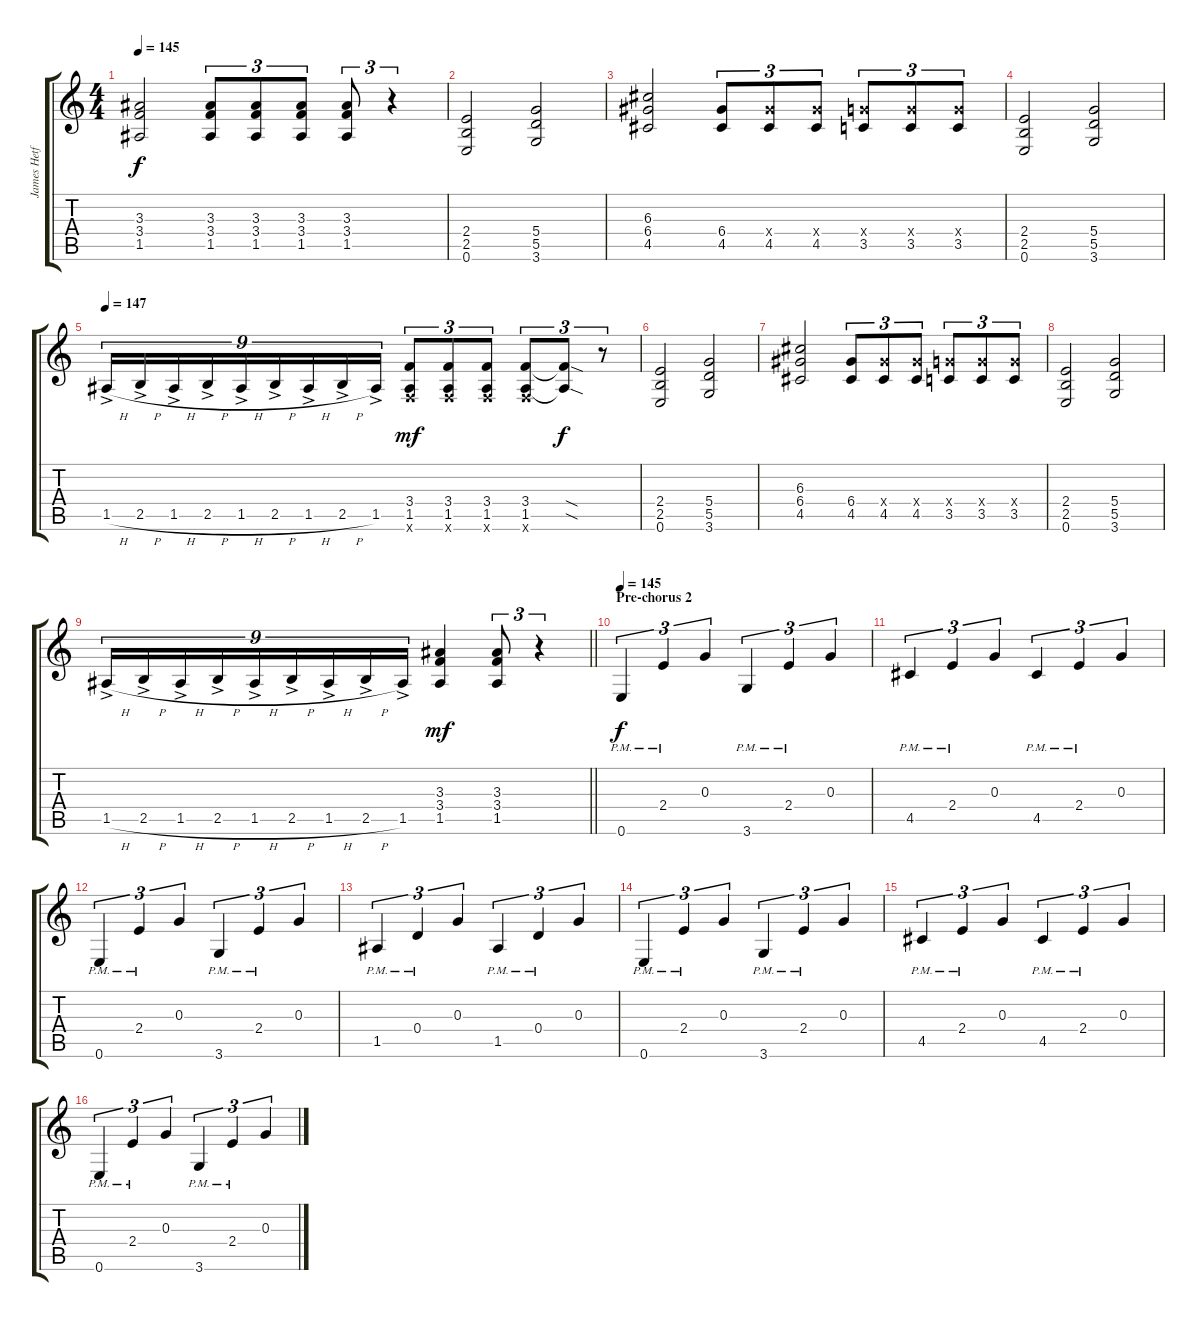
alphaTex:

\track ("James Hetfield (Guitar Rhythm)" "James Hetf") {instrument distortionguitar}
\staff {score tabs}
\tuning (E4 B3 G3 D3 A2 E2) {hide}
\ts (4 4)
\tempo 145
\clef g2
\ks c
(3.3 3.4 1.5).2{dy f} (3.3 3.4 1.5).8{tu (3 2)} (3.3 3.4 1.5).8{tu (3 2)} (3.3 3.4 1.5).8{tu (3 2)} (3.3 3.4 1.5).8{tu (3 2)} r.4{tu (3 2)} |
(2.4 2.5 0.6).2 (5.4 5.5 3.6).2 |
(6.3 6.4 4.5).2 (6.4 4.5).8{tu (3 2)} (6.4{x} 4.5).8{tu (3 2)} (6.4{x} 4.5).8{tu (3 2)} (5.4{x} 3.5).8{tu (3 2)} (5.4{x} 3.5).8{tu (3 2)} (5.4{x} 3.5).8{tu (3 2)} |
(2.4 2.5 0.6).2 (5.4 5.5 3.6).2 |
\tempo 147
1.5{h ac}.16{tu (9 8)} 2.5{h ac}.16{tu (9 8)} 1.5{h ac}.16{tu (9 8)} 2.5{h ac}.16{tu (9 8)} 1.5{h ac}.16{tu (9 8)} 2.5{h ac}.16{tu (9 8)} 1.5{h ac}.16{tu (9 8)} 2.5{h ac}.16{tu (9 8)} 1.5{ac}.16{tu (9 8)} (3.4 1.5 1.6{x}).8{tu (3 2) dy mf} (3.4 1.5 1.6{x}).8{tu (3 2)} (3.4 1.5 1.6{x}).8{tu (3 2)} (3.4 1.5 1.6{x}).8{tu (3 2)} (3.4{sod t} 1.5{sod t}).8{tu (3 2) dy f} r.8{tu (3 2)} |
(2.4 2.5 0.6).2 (5.4 5.5 3.6).2 |
(6.3 6.4 4.5).2 (6.4 4.5).8{tu (3 2)} (6.4{x} 4.5).8{tu (3 2)} (6.4{x} 4.5).8{tu (3 2)} (5.4{x} 3.5).8{tu (3 2)} (5.4{x} 3.5).8{tu (3 2)} (5.4{x} 3.5).8{tu (3 2)} |
(2.4 2.5 0.6).2 (5.4 5.5 3.6).2 |
\barLineRight lightlight
1.5{h ac}.16{tu (9 8)} 2.5{h ac}.16{tu (9 8)} 1.5{h ac}.16{tu (9 8)} 2.5{h ac}.16{tu (9 8)} 1.5{h ac}.16{tu (9 8)} 2.5{h ac}.16{tu (9 8)} 1.5{h ac}.16{tu (9 8)} 2.5{h ac}.16{tu (9 8)} 1.5{ac}.16{tu (9 8)} (3.3 3.4 1.5).4{dy mf} (3.3 3.4 1.5).8{tu (3 2)} r.4{tu (3 2)} |
\section ("" "Pre-chorus 2")
\tempo 145
0.6{pm}.4{tu (3 2) dy f} 2.4{pm}.4{tu (3 2)} 0.3.4{tu (3 2)} 3.6{pm}.4{tu (3 2)} 2.4{pm}.4{tu (3 2)} 0.3.4{tu (3 2)} |
4.5{pm}.4{tu (3 2)} 2.4{pm}.4{tu (3 2)} 0.3.4{tu (3 2)} 4.5{pm}.4{tu (3 2)} 2.4{pm}.4{tu (3 2)} 0.3.4{tu (3 2)} |
0.6{pm}.4{tu (3 2)} 2.4{pm}.4{tu (3 2)} 0.3.4{tu (3 2)} 3.6{pm}.4{tu (3 2)} 2.4{pm}.4{tu (3 2)} 0.3.4{tu (3 2)} |
1.5{pm}.4{tu (3 2)} 0.4{pm}.4{tu (3 2)} 0.3.4{tu (3 2)} 1.5{pm}.4{tu (3 2)} 0.4{pm}.4{tu (3 2)} 0.3.4{tu (3 2)} |
0.6{pm}.4{tu (3 2)} 2.4{pm}.4{tu (3 2)} 0.3.4{tu (3 2)} 3.6{pm}.4{tu (3 2)} 2.4{pm}.4{tu (3 2)} 0.3.4{tu (3 2)} |
4.5{pm}.4{tu (3 2)} 2.4{pm}.4{tu (3 2)} 0.3.4{tu (3 2)} 4.5{pm}.4{tu (3 2)} 2.4{pm}.4{tu (3 2)} 0.3.4{tu (3 2)} |
0.6{pm}.4{tu (3 2)} 2.4{pm}.4{tu (3 2)} 0.3.4{tu (3 2)} 3.6{pm}.4{tu (3 2)} 2.4{pm}.4{tu (3 2)} 0.3.4{tu (3 2)}
